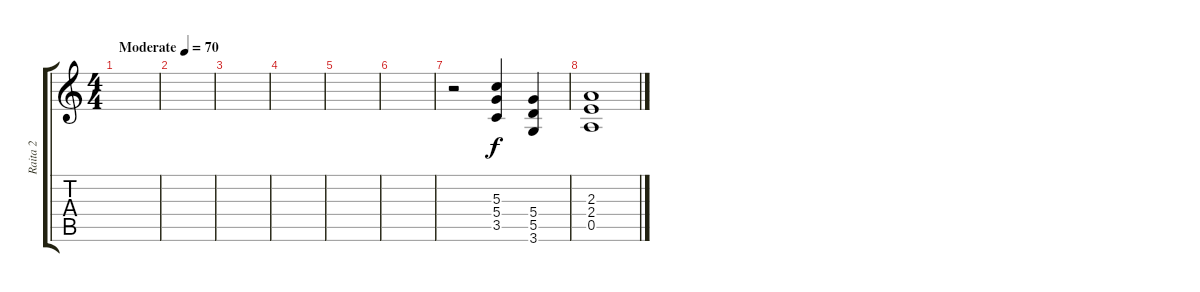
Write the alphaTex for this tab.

\track ("Raita 2" "Raita 2") {instrument overdrivenguitar}
\staff {score tabs}
\tuning (E4 B3 G3 D3 A2 E2) {hide}
\ts (4 4)
\tempo (70 "Moderate")
\clef g2
\ks c
|
|
|
|
|
|
r.2 (5.3 5.4 3.5).4 (5.4 5.5 3.6).4 |
(2.3 2.4 0.5).1
